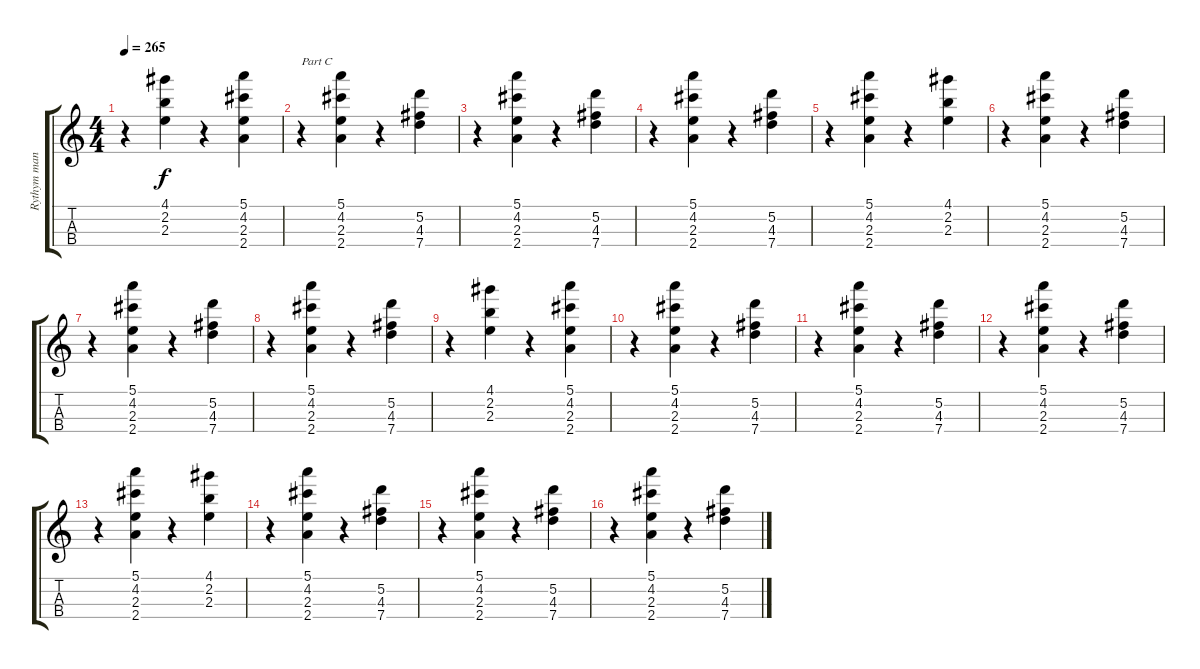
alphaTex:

\track ("Rythym mandolin" "Rythym man") {instrument banjo}
\staff {score tabs}
\tuning (E5 A4 D4 G3) {hide}
\displaytranspose 12
\ts (4 4)
\tempo 265
\clef g2
\ks c
r.4{dy f} (4.1 2.2 2.3).4 r.4 (5.1 4.2 2.3 2.4).4 |
r.4{txt "Part C"} (5.1 4.2 2.3 2.4).4 r.4 (5.2 4.3 7.4).4 |
r.4 (5.1 4.2 2.3 2.4).4 r.4 (5.2 4.3 7.4).4 |
r.4 (5.1 4.2 2.3 2.4).4 r.4 (5.2 4.3 7.4).4 |
r.4 (5.1 4.2 2.3 2.4).4 r.4 (4.1 2.2 2.3).4 |
r.4 (5.1 4.2 2.3 2.4).4 r.4 (5.2 4.3 7.4).4 |
r.4 (5.1 4.2 2.3 2.4).4 r.4 (5.2 4.3 7.4).4 |
r.4 (5.1 4.2 2.3 2.4).4 r.4 (5.2 4.3 7.4).4 |
r.4 (4.1 2.2 2.3).4 r.4 (5.1 4.2 2.3 2.4).4 |
r.4 (5.1 4.2 2.3 2.4).4 r.4 (5.2 4.3 7.4).4 |
r.4 (5.1 4.2 2.3 2.4).4 r.4 (5.2 4.3 7.4).4 |
r.4 (5.1 4.2 2.3 2.4).4 r.4 (5.2 4.3 7.4).4 |
r.4 (5.1 4.2 2.3 2.4).4 r.4 (4.1 2.2 2.3).4 |
r.4 (5.1 4.2 2.3 2.4).4 r.4 (5.2 4.3 7.4).4 |
r.4 (5.1 4.2 2.3 2.4).4 r.4 (5.2 4.3 7.4).4 |
r.4 (5.1 4.2 2.3 2.4).4 r.4 (5.2 4.3 7.4).4
